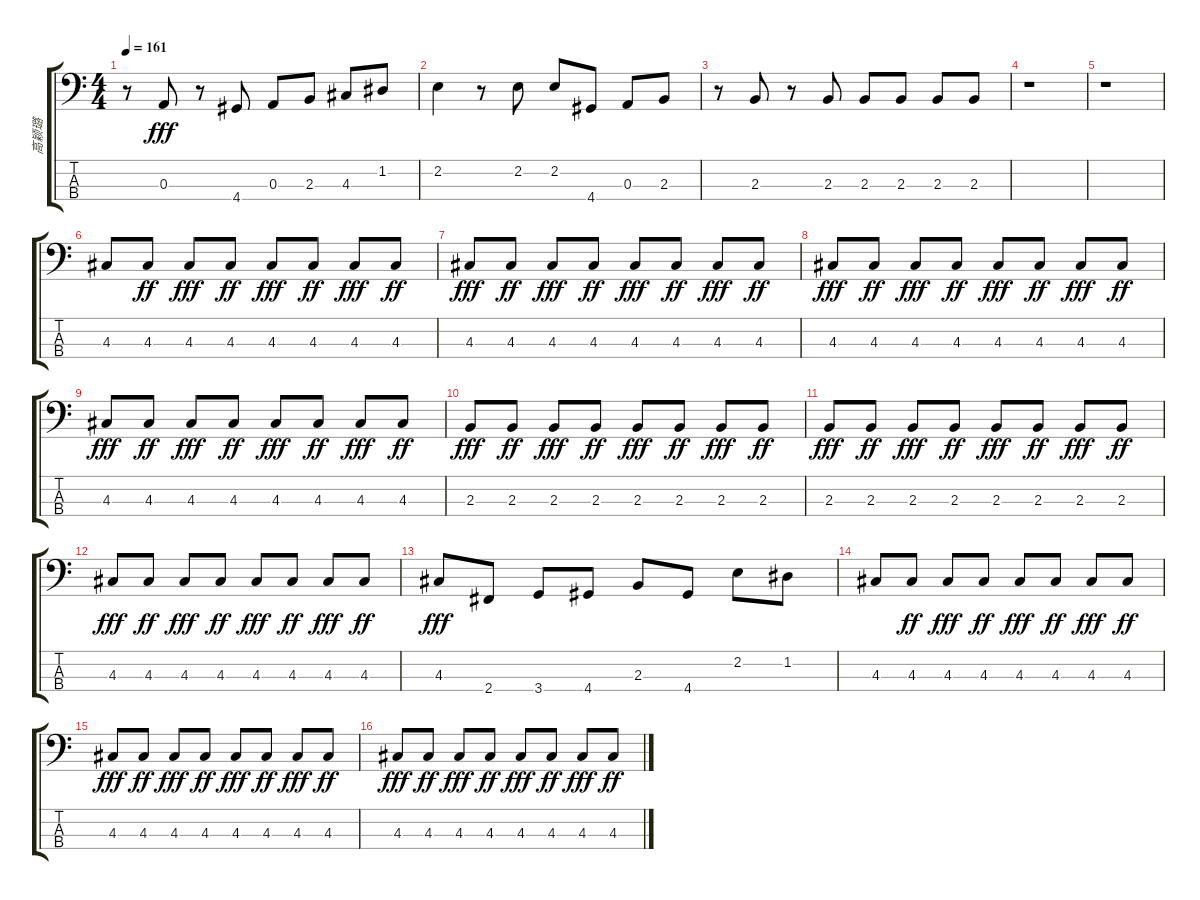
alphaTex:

\track ("高颖璐" "高颖璐") {instrument electricbassfinger}
\staff {score tabs}
\tuning (G2 D2 A1 E1) {hide}
\ts (4 4)
\tempo 161
\clef f4
\ks c
r.8{dy fff} 0.3.8 r.8 4.4.8 0.3.8 2.3.8 4.3.8 1.2.8 |
2.2.4 r.8 2.2.8 2.2.8 4.4.8 0.3.8 2.3.8 |
r.8 2.3.8 r.8 2.3.8 2.3.8 2.3.8 2.3.8 2.3.8 |
r.1 |
r.1 |
4.3.8 4.3.8{dy ff} 4.3.8{dy fff} 4.3.8{dy ff} 4.3.8{dy fff} 4.3.8{dy ff} 4.3.8{dy fff} 4.3.8{dy ff} |
4.3.8{dy fff} 4.3.8{dy ff} 4.3.8{dy fff} 4.3.8{dy ff} 4.3.8{dy fff} 4.3.8{dy ff} 4.3.8{dy fff} 4.3.8{dy ff} |
4.3.8{dy fff} 4.3.8{dy ff} 4.3.8{dy fff} 4.3.8{dy ff} 4.3.8{dy fff} 4.3.8{dy ff} 4.3.8{dy fff} 4.3.8{dy ff} |
4.3.8{dy fff} 4.3.8{dy ff} 4.3.8{dy fff} 4.3.8{dy ff} 4.3.8{dy fff} 4.3.8{dy ff} 4.3.8{dy fff} 4.3.8{dy ff} |
2.3.8{dy fff} 2.3.8{dy ff} 2.3.8{dy fff} 2.3.8{dy ff} 2.3.8{dy fff} 2.3.8{dy ff} 2.3.8{dy fff} 2.3.8{dy ff} |
2.3.8{dy fff} 2.3.8{dy ff} 2.3.8{dy fff} 2.3.8{dy ff} 2.3.8{dy fff} 2.3.8{dy ff} 2.3.8{dy fff} 2.3.8{dy ff} |
4.3.8{dy fff} 4.3.8{dy ff} 4.3.8{dy fff} 4.3.8{dy ff} 4.3.8{dy fff} 4.3.8{dy ff} 4.3.8{dy fff} 4.3.8{dy ff} |
4.3.8{dy fff} 2.4.8 3.4.8 4.4.8 2.3.8 4.4.8 2.2.8 1.2.8 |
4.3.8 4.3.8{dy ff} 4.3.8{dy fff} 4.3.8{dy ff} 4.3.8{dy fff} 4.3.8{dy ff} 4.3.8{dy fff} 4.3.8{dy ff} |
4.3.8{dy fff} 4.3.8{dy ff} 4.3.8{dy fff} 4.3.8{dy ff} 4.3.8{dy fff} 4.3.8{dy ff} 4.3.8{dy fff} 4.3.8{dy ff} |
4.3.8{dy fff} 4.3.8{dy ff} 4.3.8{dy fff} 4.3.8{dy ff} 4.3.8{dy fff} 4.3.8{dy ff} 4.3.8{dy fff} 4.3.8{dy ff}
